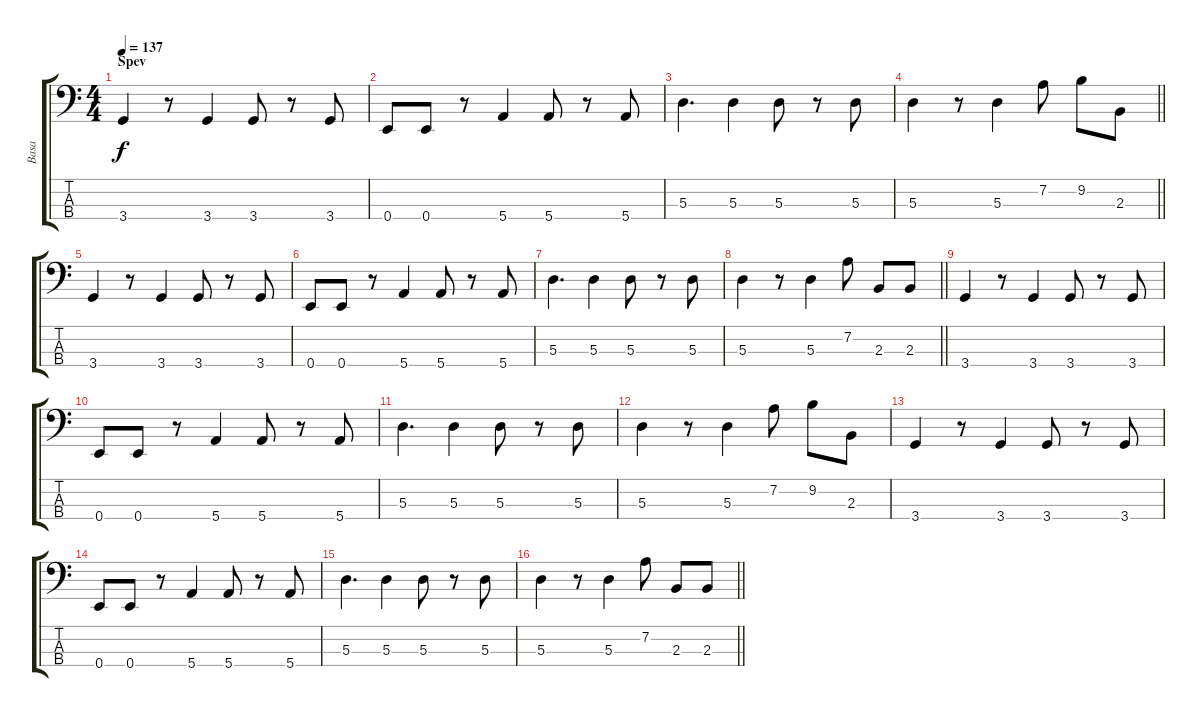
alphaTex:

\track ("Basa" "Basa") {instrument electricbassfinger}
\staff {score tabs}
\tuning (G2 D2 A1 E1) {hide}
\ts (4 4)
\section ("" "Spev")
\tempo 137
\clef f4
\ks c
3.4.4{dy f} r.8 3.4.4 3.4.8 r.8 3.4.8 |
0.4.8 0.4.8 r.8 5.4.4 5.4.8 r.8 5.4.8 |
5.3.4{d} 5.3.4 5.3.8 r.8 5.3.8 |
\barLineRight lightlight
5.3.4 r.8 5.3.4 7.2.8 9.2.8 2.3.8 |
3.4.4 r.8 3.4.4 3.4.8 r.8 3.4.8 |
0.4.8 0.4.8 r.8 5.4.4 5.4.8 r.8 5.4.8 |
5.3.4{d} 5.3.4 5.3.8 r.8 5.3.8 |
\barLineRight lightlight
5.3.4 r.8 5.3.4 7.2.8 2.3.8 2.3.8 |
3.4.4 r.8 3.4.4 3.4.8 r.8 3.4.8 |
0.4.8 0.4.8 r.8 5.4.4 5.4.8 r.8 5.4.8 |
5.3.4{d} 5.3.4 5.3.8 r.8 5.3.8 |
5.3.4 r.8 5.3.4 7.2.8 9.2.8 2.3.8 |
3.4.4 r.8 3.4.4 3.4.8 r.8 3.4.8 |
0.4.8 0.4.8 r.8 5.4.4 5.4.8 r.8 5.4.8 |
5.3.4{d} 5.3.4 5.3.8 r.8 5.3.8 |
\barLineRight lightlight
5.3.4 r.8 5.3.4 7.2.8 2.3.8 2.3.8
